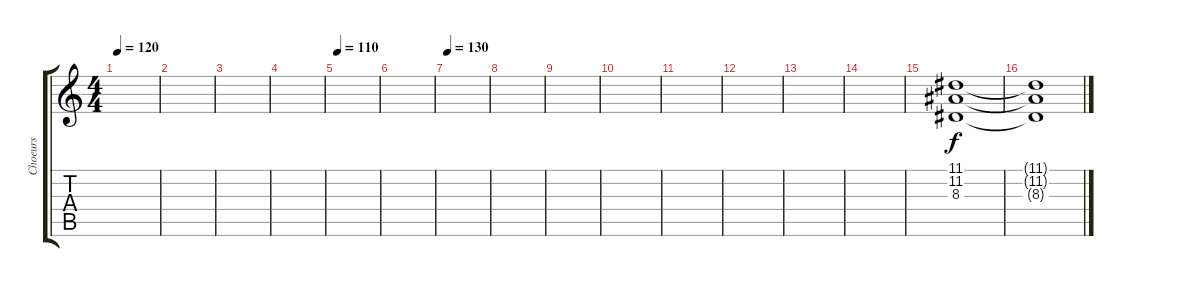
\track ("Choeurs" "Choeurs") {instrument choiraahs}
\staff {score tabs}
\tuning (E4 B3 G3 D3 A2 E2) {hide}
\ts (4 4)
\tempo 120
\clef g2
\ks c
|
|
|
|
\tempo 110
|
|
\tempo 130
|
|
|
|
|
|
|
|
(11.1 11.2 8.3).1 |
(11.1{t} 11.2{t} 8.3{t}).1
